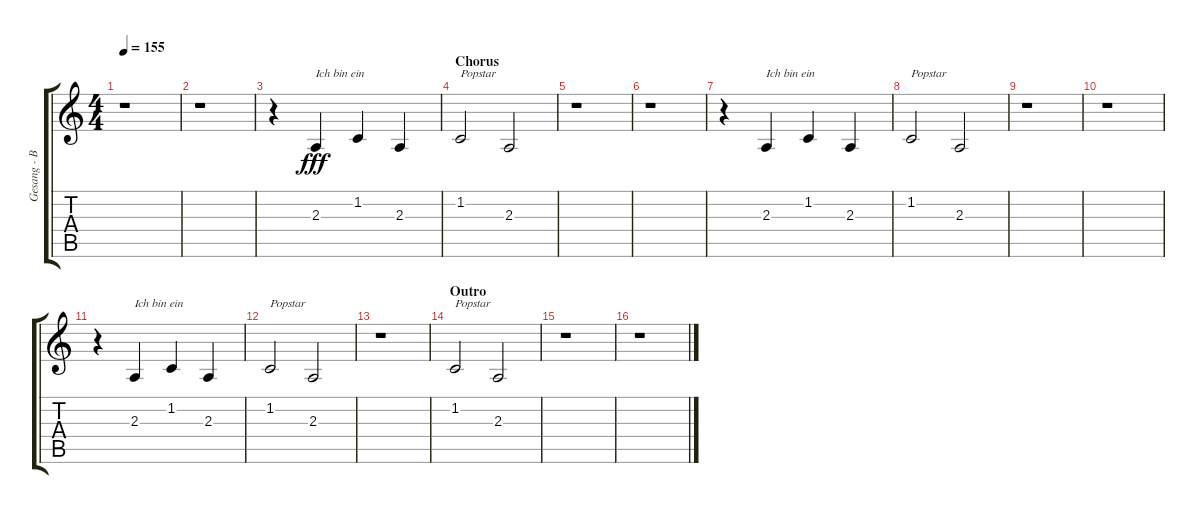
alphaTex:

\track ("Gesang - Bela B." "Gesang - B") {instrument lead8bassandlead}
\staff {score tabs}
\tuning (E4 B3 G3 D3 A2 E2) {hide}
\ts (4 4)
\tempo 155
\clef g2
\ks c
r.1{dy fff} |
r.1 |
r.4 2.3.4{txt "Ich bin ein"} 1.2.4 2.3.4 |
\section ("" "Chorus")
1.2.2{txt "Popstar"} 2.3.2 |
r.1 |
r.1 |
r.4 2.3.4{txt "Ich bin ein"} 1.2.4 2.3.4 |
1.2.2{txt "Popstar"} 2.3.2 |
r.1 |
r.1 |
r.4 2.3.4{txt "Ich bin ein"} 1.2.4 2.3.4 |
1.2.2{txt "Popstar"} 2.3.2 |
r.1 |
\section ("" "Outro")
1.2.2{txt "Popstar"} 2.3.2 |
r.1 |
r.1
